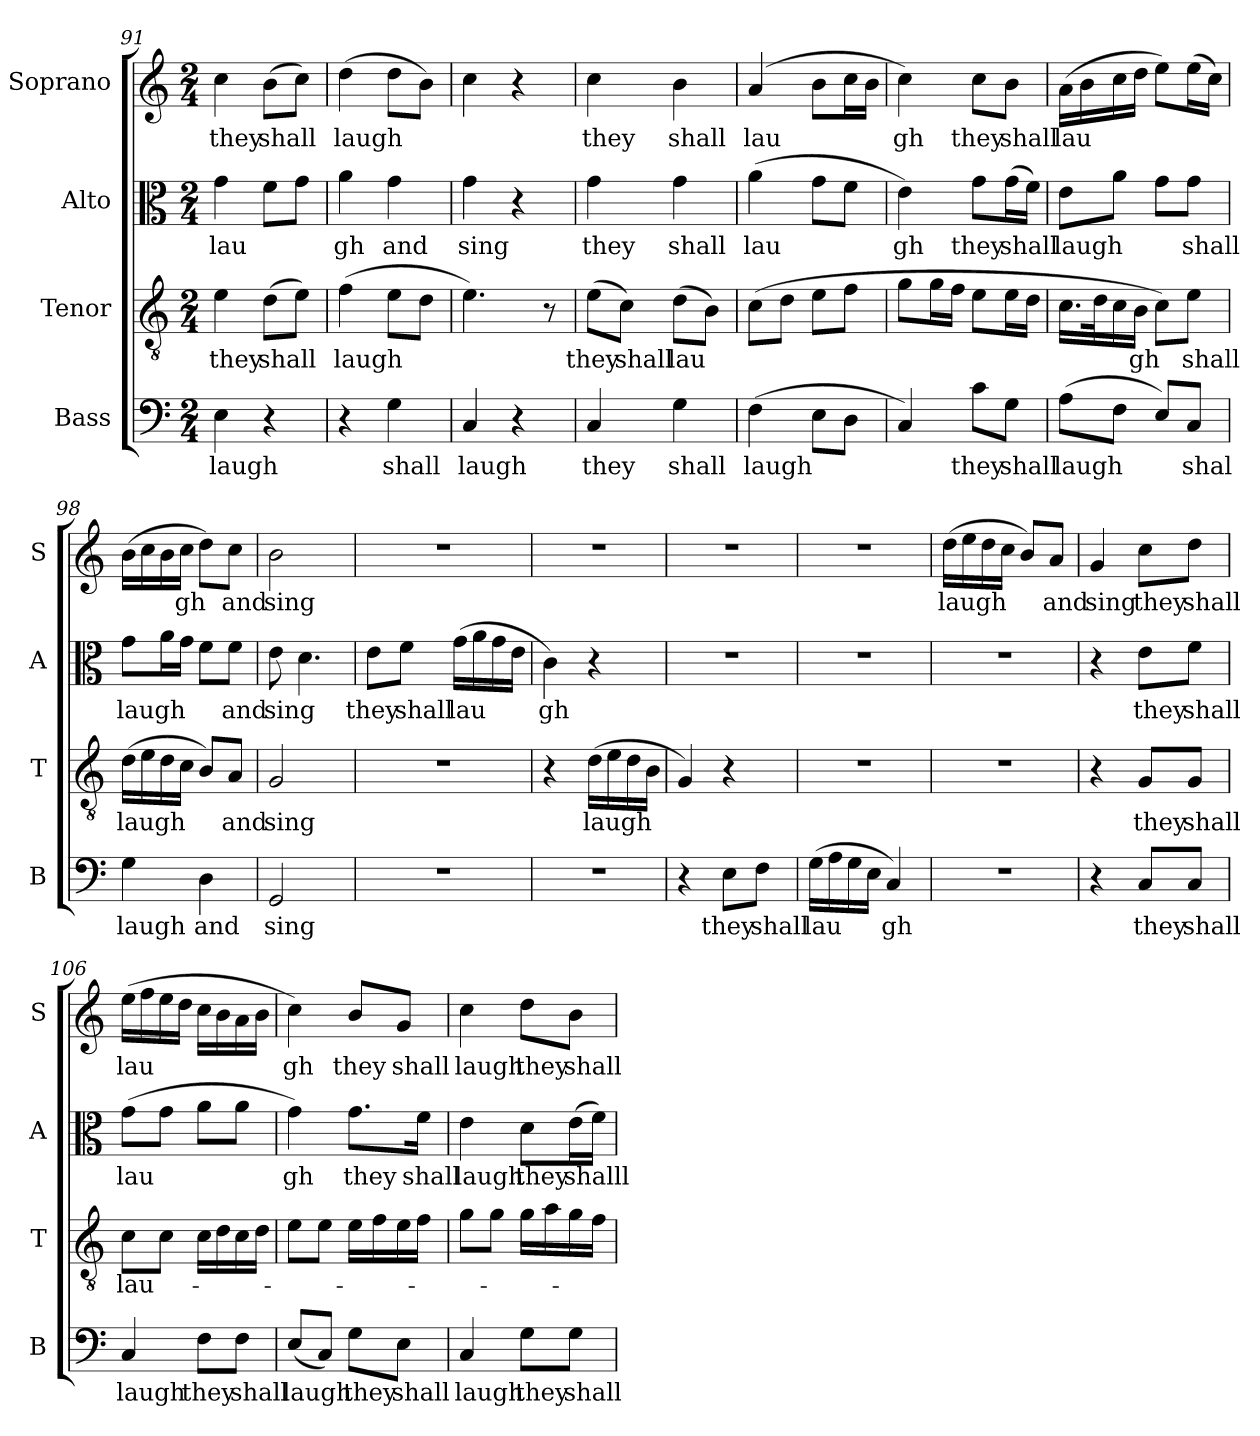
**kern	**text	**kern	**text	**kern	**text	**kern	**text
*part4	*part4	*part3	*part3	*part2	*part2	*part1	*part1
*staff4	*staff4	*staff3	*staff3	*staff2	*staff2	*staff1	*staff1
*I"Bass	*	*I"Tenor	*	*I"Alto	*	*I"Soprano	*
*I'B	*	*I'T	*	*I'A	*	*I'S	*
*clefF4	*	*clefGv2	*	*clefC3	*	*clefG2	*
*k[]	*	*k[]	*	*k[]	*	*k[]	*
*C:	*	*C:	*	*C:	*	*C:	*
*M2/4	*	*M2/4	*	*M2/4	*	*M2/4	*
=91	=91	=91	=91	=91	=91	=91	=91
4E\	laugh	4e\	they	4g\	lau	4cc\	they
4r	.	(8d\L	shall	8f\L	.	(8b\L	shall
.	.	8e\J)	.	8g\J	.	8cc\J)	.
=92	=92	=92	=92	=92	=92	=92	=92
4r	.	(4f\	laugh	4a\	gh	(4dd\	laugh
4G\	shall	8e\L	.	4g\	and	8dd\L	.
.	.	8d\J	.	.	.	8b\J)	.
=93	=93	=93	=93	=93	=93	=93	=93
4C/	laugh	4.e\)	.	4g\	sing	4cc\	.
4r	.	.	.	4r	.	4r	.
.	.	8r	.	.	.	.	.
=94	=94	=94	=94	=94	=94	=94	=94
4C/	they	(8e\L	they	4g\	they	4cc\	they
.	.	8c\J)	shall	.	.	.	.
4G\	shall	(8d\L	lau	4g\	shall	4b\	shall
.	.	8B\J)	.	.	.	.	.
=95	=95	=95	=95	=95	=95	=95	=95
(4F\	laugh	(8c\L	.	(4a\	lau	(4a/	lau
.	.	8d\J	.	.	.	.	.
8E\L	.	8e\L	.	8g\L	.	8b\L	.
8D\J	.	8f\J	.	8f\J	.	16cc\L	.
.	.	.	.	.	.	16b\JJ	.
!!LO:PB:g=z
=96	=96	=96	=96	=96	=96	=96	=96
4C/)	.	8g\L	.	4e\)	gh	4cc\)	gh
.	.	16g\L	.	.	.	.	.
.	.	16f\JJ	.	.	.	.	.
8c\L	they	8e\L	.	8g\L	they	8cc\L	they
8G\J	shall	16e\L	.	(16g\L	shall	8b\J	shall
.	.	16d\JJ	.	16f\JJ)	.	.	.
=97	=97	=97	=97	=97	=97	=97	=97
(8A\L	laugh	16.c\LL	.	8e\L	laugh	(16a\LL	lau
.	.	.	.	.	.	16b\	.
.	.	32d\K	.	.	.	.	.
8F\J	.	16c\	.	8a\J	.	16cc\	.
.	.	16B\JJ	gh	.	.	16dd\JJ	.
8E/L)	.	8c\L)	.	8g\L	.	8ee\L)	.
8C/J	shal	8e\J	shall	8g\J	shall	(16ee\L	.
.	.	.	.	.	.	16cc\JJ)	.
=98	=98	=98	=98	=98	=98	=98	=98
4G\	laugh	(16d\LL	laugh	8g\L	laugh	(16b\LL	.
.	.	16e\	.	.	.	16cc\	.
.	.	16d\	.	16a\L	.	16b\	.
.	.	16c\JJ	.	16g\JJ	.	16cc\JJ	gh
4D\	and	8B/L)	.	8f\L	.	8dd\L)	.
.	.	8A/J	and	8f\J	and	8cc\J	and
=99	=99	=99	=99	=99	=99	=99	=99
2GG/	sing	2G/	sing	8e\	sing	2b\	sing
.	.	.	.	4.d\	.	.	.
=100	=100	=100	=100	=100	=100	=100	=100
2r	.	2r	.	8e\L	they	2r	.
.	.	.	.	8f\J	shall	.	.
.	.	.	.	(16g\LL	lau	.	.
.	.	.	.	16a\	.	.	.
.	.	.	.	16g\	.	.	.
.	.	.	.	16e\JJ	.	.	.
!!LO:LB:g=z
=101	=101	=101	=101	=101	=101	=101	=101
2r	.	4r	.	4c\)	gh	2r	.
.	.	(16d\LL	laugh	4r	.	.	.
.	.	16e\	.	.	.	.	.
.	.	16d\	.	.	.	.	.
.	.	16B\JJ	.	.	.	.	.
=102	=102	=102	=102	=102	=102	=102	=102
4r	.	4G/)	.	2r	.	2r	.
8E\L	they	4r	.	.	.	.	.
8F\J	shall	.	.	.	.	.	.
=103	=103	=103	=103	=103	=103	=103	=103
(16G\LL	lau	2r	.	2r	.	2r	.
16A\	.	.	.	.	.	.	.
16G\	.	.	.	.	.	.	.
16E\JJ	.	.	.	.	.	.	.
4C/)	gh	.	.	.	.	.	.
=104	=104	=104	=104	=104	=104	=104	=104
2r	.	2r	.	2r	.	(16dd\LL	laugh
.	.	.	.	.	.	16ee\	.
.	.	.	.	.	.	16dd\	.
.	.	.	.	.	.	16cc\JJ	.
.	.	.	.	.	.	8b/L)	.
.	.	.	.	.	.	8a/J	and
=105	=105	=105	=105	=105	=105	=105	=105
4r	.	4r	.	4r	.	4g/	sing
8C/L	they	8G/L	they	8e\L	they	8cc\L	they
8C/J	shall	8G/J	shall	8f\J	shall	8dd\J	shall
!!LO:PB:g=z
=106	=106	=106	=106	=106	=106	=106	=106
4C/	laugh	8c\L	lau-	(8g\L	lau	(16ee\LL	lau
.	.	.	.	.	.	16ff\	.
.	.	8c\J	.	8g\J	.	16ee\	.
.	.	.	.	.	.	16dd\JJ	.
8F\L	they	16c\LL	.	8a\L	.	16cc\LL	.
.	.	16d\	.	.	.	16b\	.
8F\J	shall	16c\	.	8a\J	.	16a\	.
.	.	16d\JJ	.	.	.	16b\JJ	.
=107	=107	=107	=107	=107	=107	=107	=107
(8E/L	laugh	8e\L	.	4g\)	gh	4cc\)	gh
8C/J)	.	8e\J	.	.	.	.	.
8G\L	they	16e\LL	.	8.g\L	they	8b/L	they
.	.	16f\	.	.	.	.	.
8E\J	shall	16e\	.	.	.	8g/J	shall
.	.	16f\JJ	.	16f\Jk	shall	.	.
=108	=108	=108	=108	=108	=108	=108	=108
4C/	laugh	8g\L	.	4e\	laugh	4cc\	laugh
.	.	8g\J	.	.	.	.	.
8G\L	they	16g\LL	.	8d\L	they	8dd\L	they
.	.	16a\	.	.	.	.	.
8G\J	shall	16g\	.	(16e\L	shalll	8b\J	shall
.	.	16f\JJ	.	16f\JJ)	.	.	.
=	=	=	=	=	=	=	=
*-	*-	*-	*-	*-	*-	*-	*-
